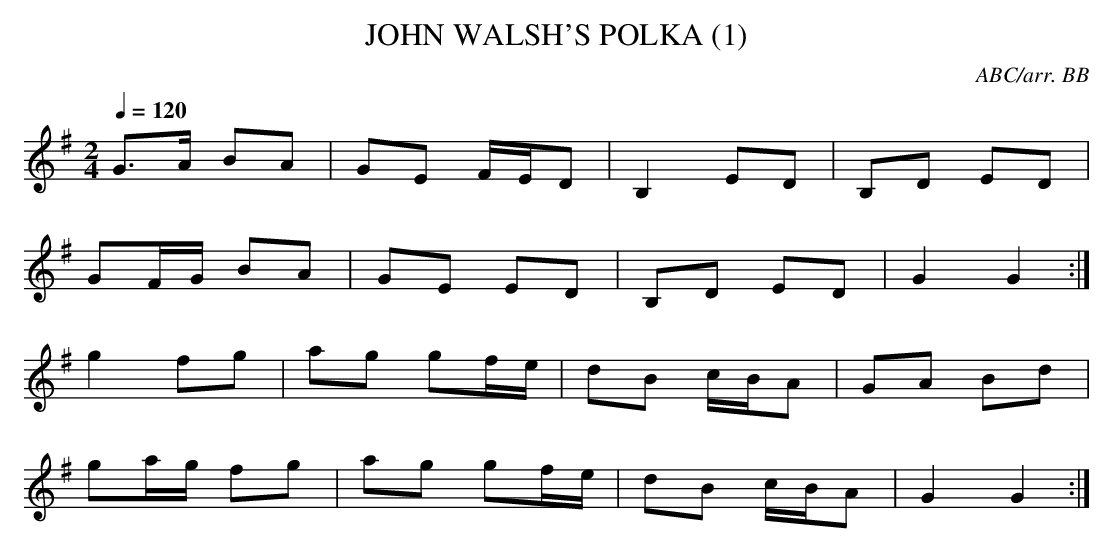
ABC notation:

X:1
T:JOHN WALSH'S POLKA (1)
C:ABC/arr. BB
Q:1/4=120
L:1/8
M:2/4
K:G
G>A BA|GE F/E/D|B,2 ED|B,D ED|
GF/G/ BA|GE ED|B,D ED|G2 G2 :|
g2 fg|ag gf/e/|dB c/B/A|GA Bd|
ga/g/ fg|ag gf/e/|dB c/B/A|G2 G2 :|
